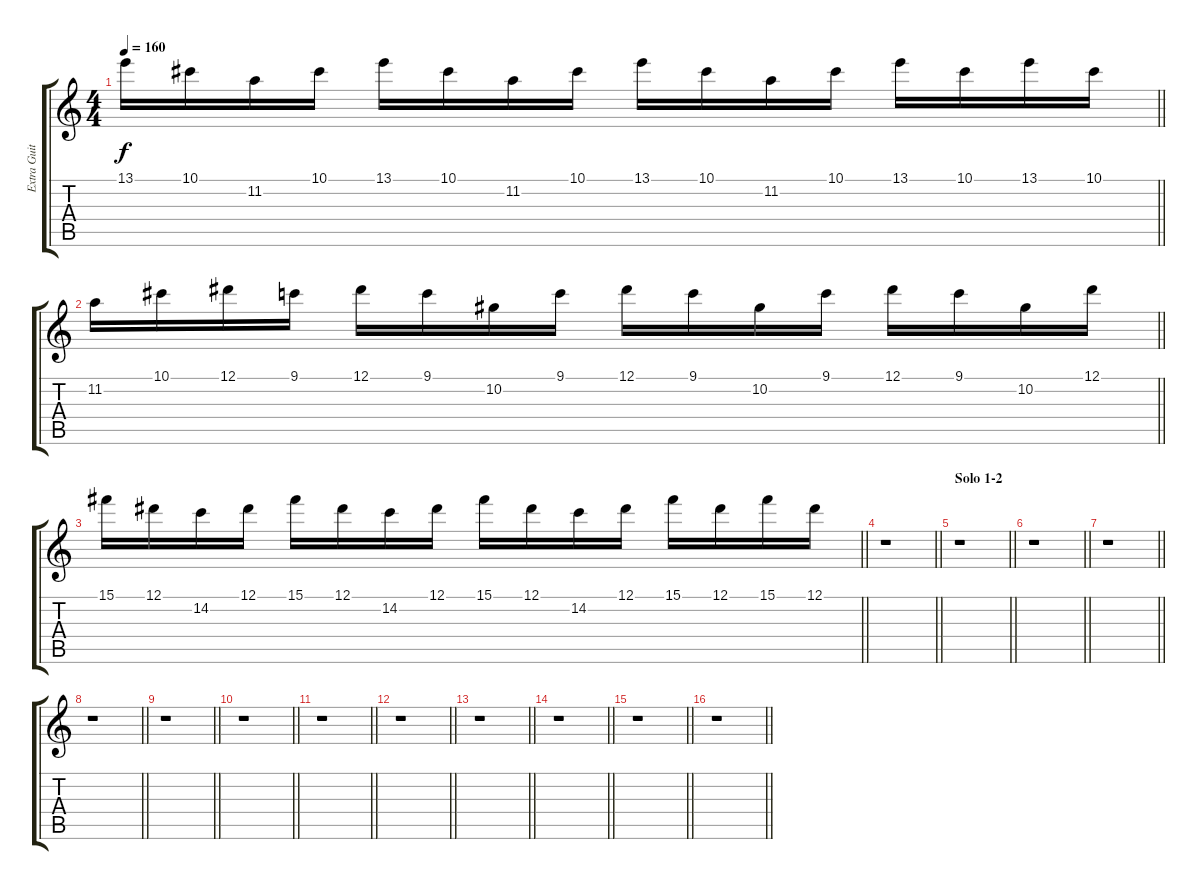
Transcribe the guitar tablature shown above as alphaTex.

\track ("Extra Guitar 3" "Extra Guit") {instrument distortionguitar}
\staff {score tabs}
\tuning (Eb4 Bb3 Gb3 Db3 Ab2 Db2) {hide}
\ts (4 4)
\tempo 160
\clef g2
\barLineRight lightlight
\ks c
13.1.16{dy f} 10.1.16 11.2.16 10.1.16 13.1.16 10.1.16 11.2.16 10.1.16 13.1.16 10.1.16 11.2.16 10.1.16 13.1.16 10.1.16 13.1.16 10.1.16 |
\barLineRight lightlight
11.2.16 10.1.16 12.1.16 9.1.16 12.1.16 9.1.16 10.2.16 9.1.16 12.1.16 9.1.16 10.2.16 9.1.16 12.1.16 9.1.16 10.2.16 12.1.16 |
\barLineRight lightlight
15.1.16 12.1.16 14.2.16 12.1.16 15.1.16 12.1.16 14.2.16 12.1.16 15.1.16 12.1.16 14.2.16 12.1.16 15.1.16 12.1.16 15.1.16 12.1.16 |
\barLineRight lightlight
r.1 |
\section ("" "Solo 1-2")
\barLineRight lightlight
r.1 |
\barLineRight lightlight
r.1 |
\barLineRight lightlight
r.1 |
\barLineRight lightlight
r.1 |
\barLineRight lightlight
r.1 |
\barLineRight lightlight
r.1 |
\barLineRight lightlight
r.1 |
\barLineRight lightlight
r.1 |
\barLineRight lightlight
r.1 |
\barLineRight lightlight
r.1 |
\barLineRight lightlight
r.1 |
\barLineRight lightlight
r.1
